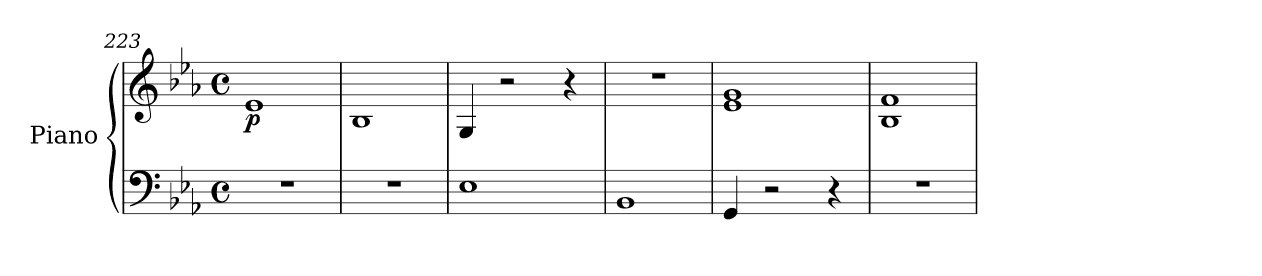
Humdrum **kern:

**kern	**kern	**dynam
*part1	*part1	*part1
*staff2	*staff1	*staff1/2
*I"Piano	*	*
*I'Pno	*	*
*clefF4	*clefG2	*
*k[b-e-a-]	*k[b-e-a-]	*
*M4/4	*M4/4	*
*met(c)	*met(c)	*
=223	=223	=223
!	!	!LO:DY:b
1r	1e-	p
=224	=224	=224
1r	1B-	.
=225	=225	=225
1E-	4G/	.
.	2r	.
.	4r	.
=226	=226	=226
1BB-	1r	.
=227	=227	=227
4GG/	1e- 1g	.
2r	.	.
4r	.	.
=228	=228	=228
1r	1B- 1f	.
=	=	=
*-	*-	*-
